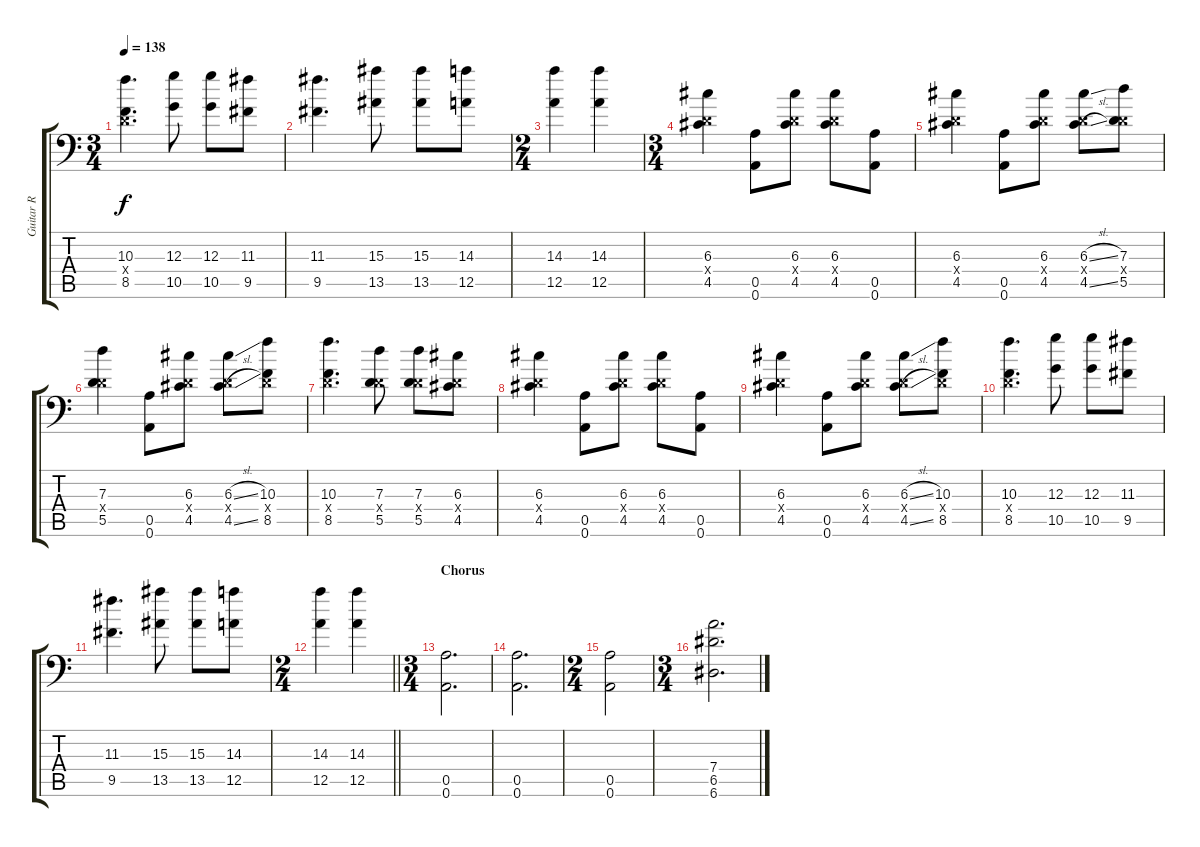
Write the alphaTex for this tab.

\track ("Guitar R" "Guitar R") {instrument distortionguitar}
\staff {score tabs}
\tuning (E4 B3 G3 D3 A2 A1) {hide}
\ts (3 4)
\tempo 138
\clef f4
\ks c
(10.3 0.4{x} 8.5).4{d dy f} (12.3 10.5).8 (12.3 10.5).8 (11.3 9.5).8 |
(11.3 9.5).4{d} (15.3 13.5).8 (15.3 13.5).8 (14.3 12.5).8 |
\ts (2 4)
(14.3 12.5).4 (14.3 12.5).4 |
\ts (3 4)
(6.3 0.4{x} 4.5).4 (0.5 0.6).8 (6.3 0.4{x} 4.5).8 (6.3 0.4{x} 4.5).8 (0.5 0.6).8 |
(6.3 0.4{x} 4.5).4 (0.5 0.6).8 (6.3 0.4{x} 4.5).8 (6.3{sl} 0.4{x} 4.5{sl}).8 (7.3 0.4{x} 5.5).8 |
(7.3 0.4{x} 5.5).4 (0.5 0.6).8 (6.3 0.4{x} 4.5).8 (6.3{sl} 0.4{x} 4.5{sl}).8 (10.3 0.4{x} 8.5).8 |
(10.3 0.4{x} 8.5).4{d} (7.3 0.4{x} 5.5).8 (7.3 0.4{x} 5.5).8 (6.3 0.4{x} 4.5).8 |
(6.3 0.4{x} 4.5).4 (0.5 0.6).8 (6.3 0.4{x} 4.5).8 (6.3 0.4{x} 4.5).8 (0.5 0.6).8 |
(6.3 0.4{x} 4.5).4 (0.5 0.6).8 (6.3 0.4{x} 4.5).8 (6.3{sl} 0.4{x} 4.5{sl}).8 (10.3 0.4{x} 8.5).8 |
(10.3 0.4{x} 8.5).4{d} (12.3 10.5).8 (12.3 10.5).8 (11.3 9.5).8 |
(11.3 9.5).4{d} (15.3 13.5).8 (15.3 13.5).8 (14.3 12.5).8 |
\ts (2 4)
\barLineRight lightlight
(14.3 12.5).4 (14.3 12.5).4 |
\ts (3 4)
\section ("" "Chorus")
(0.5 0.6).2{d} |
(0.5 0.6).2{d} |
\ts (2 4)
(0.5 0.6).2 |
\ts (3 4)
(7.4 6.5 6.6).2{d}
